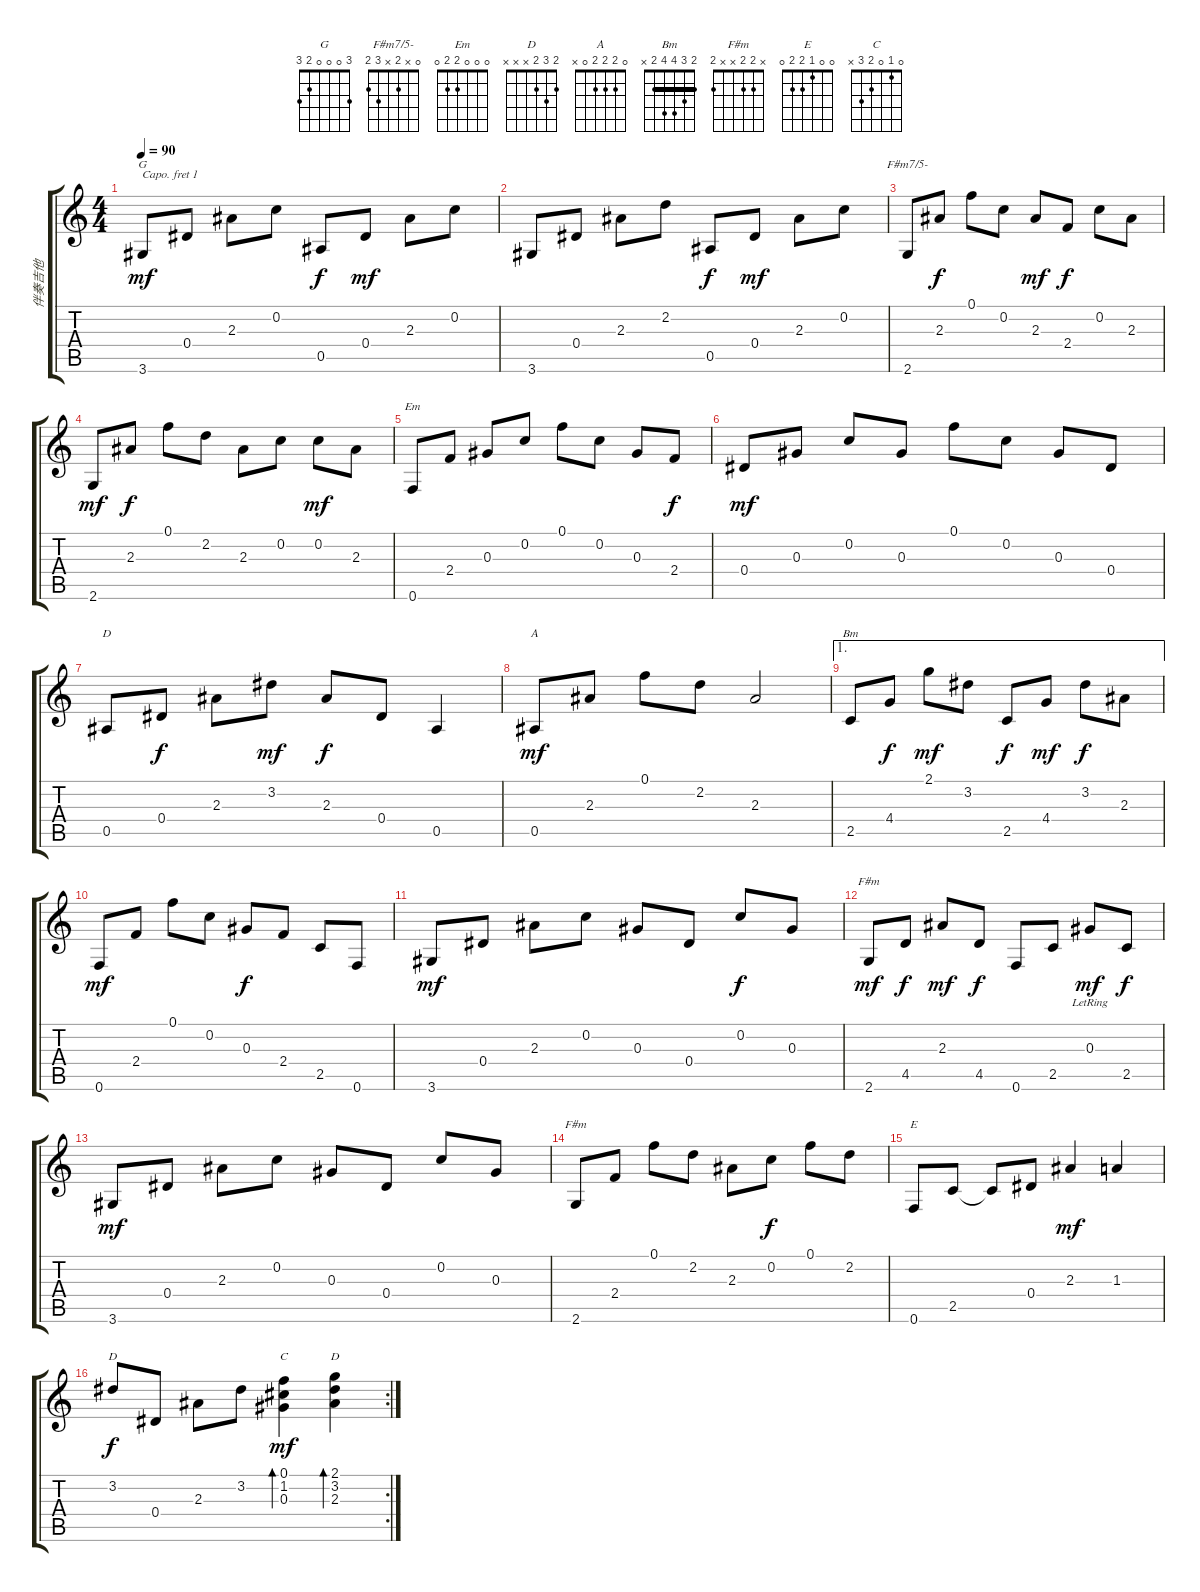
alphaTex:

\track ("伴奏吉他" "伴奏吉他") {instrument acousticguitarsteel}
\staff {score tabs}
\capo 1
\tuning (E4 B3 G3 D3 A2 E2) {hide}
\chord ("G" 3 0 0 0 2 3)
\chord ("F#m7/5-" 0 x 2 x 3 2)
\chord ("Em" 0 0 0 2 2 0)
\chord ("D" x 3 2 x 0 x)
\chord ("A" 0 2 2 2 0 x)
\chord ("Bm" 2 3 4 4 2 x) {barre 2}
\chord ("F#m" 2 2 2 4 4 2) {barre 2}
\chord ("F#m" x 2 2 x x 2)
\chord ("E" 0 0 1 2 2 0)
\chord ("D" 2 3 2 0 x x)
\chord ("C" 0 1 0 2 3 x)
\chord ("D" 2 3 2 x x x)
\ts (4 4)
\tempo 90
\clef g2
\ks c
3.6.8{ch "G" dy mf} 0.4.8 2.3.8 0.2.8 0.5.8{dy f} 0.4.8{dy mf} 2.3.8 0.2.8 |
3.6.8 0.4.8 2.3.8 2.2.8 0.5.8{dy f} 0.4.8{dy mf} 2.3.8 0.2.8 |
2.6.8{ch "F#m7/5-"} 2.3.8{dy f} 0.1.8 0.2.8 2.3.8{dy mf} 2.4.8{dy f} 0.2.8 2.3.8 |
2.6.8{dy mf} 2.3.8{dy f} 0.1.8 2.2.8 2.3.8 0.2.8 0.2.8{dy mf} 2.3.8 |
0.6.8{ch "Em"} 2.4.8 0.3.8 0.2.8 0.1.8 0.2.8 0.3.8 2.4.8{dy f} |
0.4.8{dy mf} 0.3.8 0.2.8 0.3.8 0.1.8 0.2.8 0.3.8 0.4.8 |
0.5.8{ch "D"} 0.4.8{dy f} 2.3.8 3.2.8{dy mf} 2.3.8{dy f} 0.4.8 0.5.4 |
0.5.8{ch "A" dy mf} 2.3.8 0.1.8 2.2.8 2.3.2 |
\ae 1
2.5.8{ch "Bm"} 4.4.8{dy f} 2.1.8{dy mf} 3.2.8 2.5.8{dy f} 4.4.8{dy mf} 3.2.8{dy f} 2.3.8 |
0.6.8{dy mf} 2.4.8 0.1.8 0.2.8 0.3.8{dy f} 2.4.8 2.5.8 0.6.8 |
3.6.8{dy mf} 0.4.8 2.3.8 0.2.8 0.3.8 0.4.8 0.2.8{dy f} 0.3.8 |
2.6.8{ch "F#m" dy mf} 4.5.8{dy f} 2.3.8{dy mf} 4.5.8{dy f} 0.6.8 2.5.8 0.3{lr}.8{dy mf} 2.5.8{dy f} |
3.6.8{dy mf} 0.4.8 2.3.8 0.2.8 0.3.8 0.4.8 0.2.8 0.3.8 |
2.6.8{ch "F#m"} 2.4.8 0.1.8 2.2.8 2.3.8 0.2.8{dy f} 0.1.8 2.2.8 |
0.6.8{ch "E"} 2.5.8 2.5{t}.8 0.4.8 2.3.4{dy mf} 1.3.4 |
\rc 2
3.2.8{ch "D" dy f} 0.4.8 2.3.8 3.2.8 (0.1 1.2 0.3).4{bd 60 ch "C" dy mf} (2.1 3.2 2.3).4{bd 60 ch "D"}
